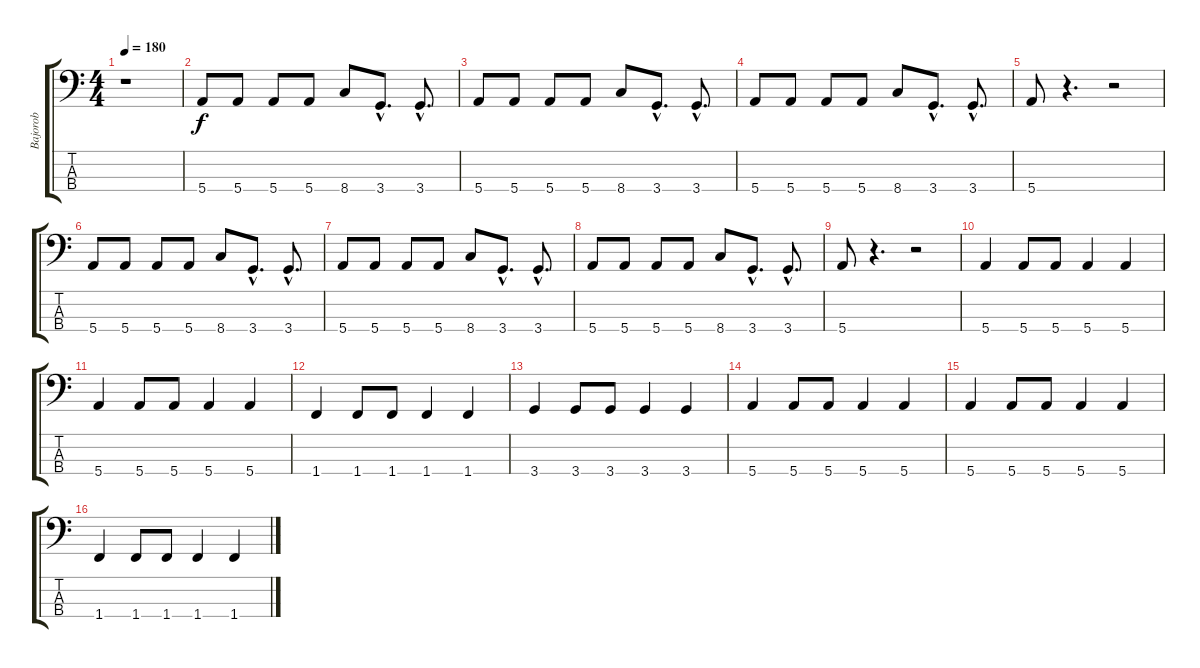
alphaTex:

\track ("Bajorob" "Bajorob") {instrument electricbasspick}
\staff {score tabs}
\tuning (G2 D2 A1 E1) {hide}
\ts (4 4)
\tempo 180
\clef f4
\ks c
r.1{dy f instrument electricbasspick} |
5.4.8 5.4.8 5.4.8 5.4.8 8.4.8 3.4{hac}.8{d} 3.4{hac}.8{d} |
5.4.8 5.4.8 5.4.8 5.4.8 8.4.8 3.4{hac}.8{d} 3.4{hac}.8{d} |
5.4.8 5.4.8 5.4.8 5.4.8 8.4.8 3.4{hac}.8{d} 3.4{hac}.8{d} |
5.4.8 r.4{d} r.2 |
5.4.8 5.4.8 5.4.8 5.4.8 8.4.8 3.4{hac}.8{d} 3.4{hac}.8{d} |
5.4.8 5.4.8 5.4.8 5.4.8 8.4.8 3.4{hac}.8{d} 3.4{hac}.8{d} |
5.4.8 5.4.8 5.4.8 5.4.8 8.4.8 3.4{hac}.8{d} 3.4{hac}.8{d} |
5.4.8 r.4{d} r.2 |
5.4.4 5.4.8 5.4.8 5.4.4 5.4.4 |
5.4.4 5.4.8 5.4.8 5.4.4 5.4.4 |
1.4.4 1.4.8 1.4.8 1.4.4 1.4.4 |
3.4.4 3.4.8 3.4.8 3.4.4 3.4.4 |
5.4.4 5.4.8 5.4.8 5.4.4 5.4.4 |
5.4.4 5.4.8 5.4.8 5.4.4 5.4.4 |
1.4.4 1.4.8 1.4.8 1.4.4 1.4.4
